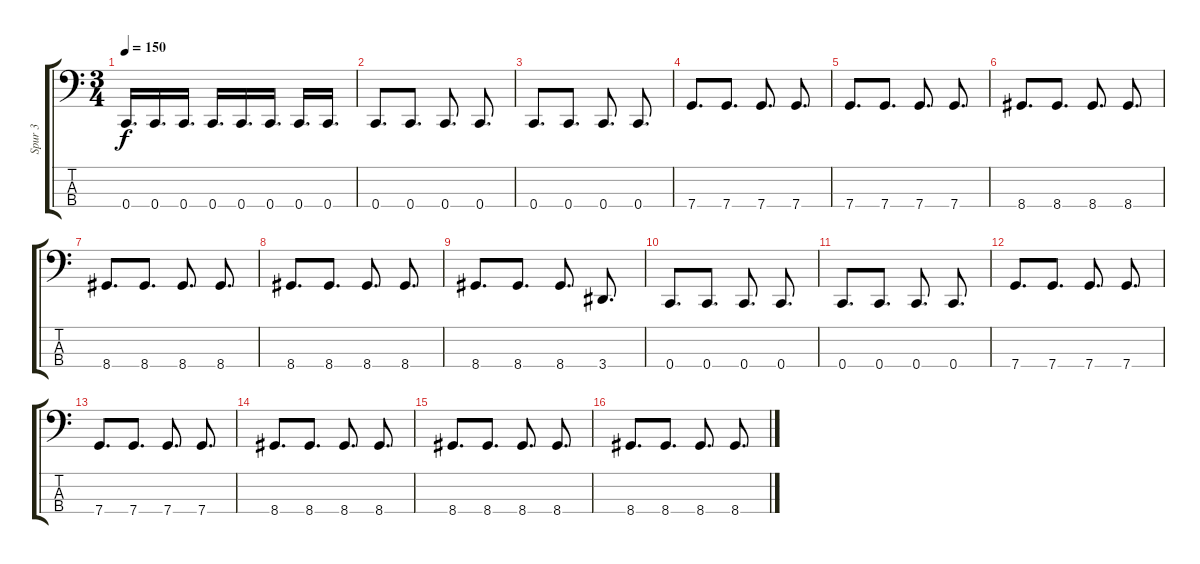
\track ("Spur 3" "Spur 3") {instrument electricbassfinger}
\staff {score tabs}
\tuning (F2 C2 G1 C1) {hide}
\ts (3 4)
\tempo 150
\clef f4
\ks c
0.4.16{d dy f} 0.4.16{d} 0.4.16{d} 0.4.16{d} 0.4.16{d} 0.4.16{d} 0.4.16{d} 0.4.16{d} |
0.4.8{d} 0.4.8{d} 0.4.8{d} 0.4.8{d} |
0.4.8{d} 0.4.8{d} 0.4.8{d} 0.4.8{d} |
7.4.8{d} 7.4.8{d} 7.4.8{d} 7.4.8{d} |
7.4.8{d} 7.4.8{d} 7.4.8{d} 7.4.8{d} |
8.4.8{d} 8.4.8{d} 8.4.8{d} 8.4.8{d} |
8.4.8{d} 8.4.8{d} 8.4.8{d} 8.4.8{d} |
8.4.8{d} 8.4.8{d} 8.4.8{d} 8.4.8{d} |
8.4.8{d} 8.4.8{d} 8.4.8{d} 3.4.8{d} |
0.4.8{d} 0.4.8{d} 0.4.8{d} 0.4.8{d} |
0.4.8{d} 0.4.8{d} 0.4.8{d} 0.4.8{d} |
7.4.8{d} 7.4.8{d} 7.4.8{d} 7.4.8{d} |
7.4.8{d} 7.4.8{d} 7.4.8{d} 7.4.8{d} |
8.4.8{d} 8.4.8{d} 8.4.8{d} 8.4.8{d} |
8.4.8{d} 8.4.8{d} 8.4.8{d} 8.4.8{d} |
8.4.8{d} 8.4.8{d} 8.4.8{d} 8.4.8{d}
